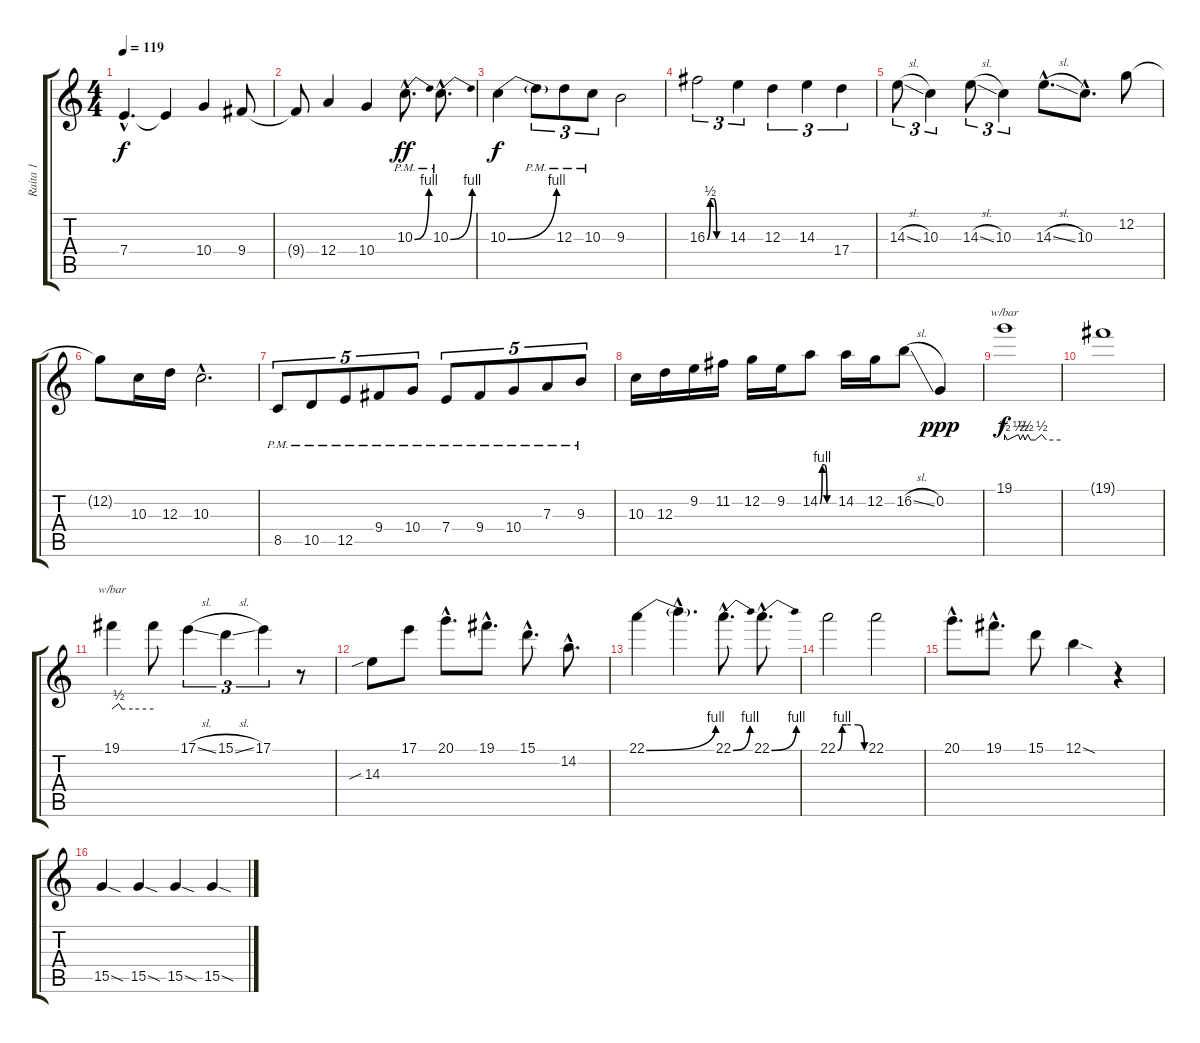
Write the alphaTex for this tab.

\track ("Raita 1" "Raita 1") {instrument distortionguitar}
\staff {score tabs}
\tuning (B3 G3 D3 A2 E2 B1) {hide}
\ts (4 4)
\tempo 119
\clef g2
\ks c
7.4{hac}.4{d dy f} 7.4{t}.4 10.4.4 9.4.8 |
9.4{t}.8 12.4.4 10.4.4 10.3{be (bend 0 0 60 4) hac pm}.8{d dy ff} 10.3{be (bend 0 0 60 4) hac pm}.8{d} |
10.3{be (bend 0 0 60 4)}.4{dy f} 10.3{pm t}.8{tu (3 2)} 12.3{pm}.8{tu (3 2)} 10.3{pm}.8{tu (3 2)} 9.3.2 |
16.3{be (custom 0 0 10 2 20 2 30 0 60 0)}.2{tu (3 2)} 14.3.4{tu (3 2)} 12.3.4{tu (3 2)} 14.3.4{tu (3 2)} 17.4.4{tu (3 2)} |
14.3{sl}.8{tu (3 2)} 10.3.4{tu (3 2)} 14.3{sl}.8{tu (3 2)} 10.3.4{tu (3 2)} 14.3{sl hac}.8{d} 10.3{hac}.8{d} 12.2.8 |
12.2{t}.8 10.3.16 12.3.16 10.3{hac}.2{d} |
8.5{pm}.8{tu (5 4)} 10.5{pm}.8{tu (5 4)} 12.5{pm}.8{tu (5 4)} 9.4{pm}.8{tu (5 4)} 10.4{pm}.8{tu (5 4)} 7.4{pm}.8{tu (5 4)} 9.4{pm}.8{tu (5 4)} 10.4{pm}.8{tu (5 4)} 7.3{pm}.8{tu (5 4)} 9.3{pm}.8{tu (5 4)} |
10.3.16 12.3.16 9.2.16 11.2.16 12.2.16 9.2.16 14.2{be (custom 0 0 10 4 20 4 30 0 60 0)}.8 14.2.16 12.2.16 16.2{sl}.8 0.2.4{dy ppp} |
19.1.1{tbe (custom default 0 2 3 0 15 2 17 0 20 2 22 0 25 2 28 0 33 0 40 2 45 0 60 0) dy f} |
19.1{t}.1 |
19.1.4{tbe (custom default 0 0 10 2 15 0 30 0 60 0)} 19.1{t}.8 17.1{sl}.4{tu (3 2)} 15.1{sl}.4{tu (3 2)} 17.1.4{tu (3 2)} r.8 |
14.3{sib}.8 17.1.8 20.1{hac}.8{d} 19.1{hac}.8{d} 15.1{hac}.8{d} 14.2{hac}.8{d} |
22.1{be (bend 0 0 60 4)}.4 22.1{hac t}.4{d} 22.1{be (bend 0 0 60 4) hac}.8{d} 22.1{be (bend 0 0 60 4) hac}.8{d} |
22.1{be (custom 0 0 10 4 20 4 46 4 60 0)}.2 22.1.2 |
20.1{hac}.8{d} 19.1{hac}.8{d} 15.1.8 12.1{sod}.4 r.4 |
15.5{sod}.4 15.5{sod}.4 15.5{sod}.4 15.5{sod}.4
